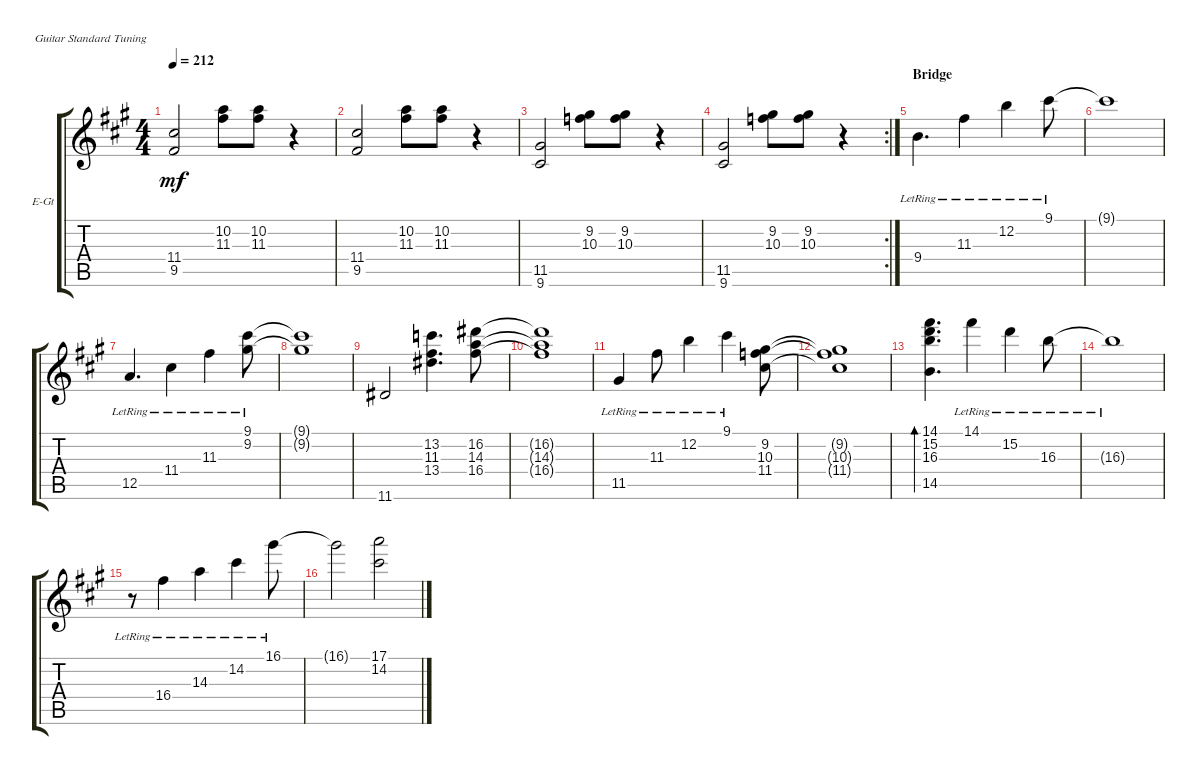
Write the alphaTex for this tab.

\defaultSystemsLayout 4
\bracketExtendMode groupsimilarinstruments
\firstSystemTrackNameOrientation horizontal
\otherSystemsTrackNameOrientation horizontal
\track ("Electric Guitar" "E-Gt") {instrument overdrivenguitar}
\staff {score tabs}
\tuning (E4 B3 G3 D3 A2 E2)
\ts (4 4)
\tempo 212
\clef g2
\ks f#minor
(9.5 11.4).2{dy mf} (11.3 10.2).8 (11.3 10.2).8 r.4 |
(9.5 11.4).2 (11.3 10.2).8 (11.3 10.2).8 r.4 |
(9.6 11.5).2 (10.3 9.2).8 (10.3 9.2).8 r.4 |
\rc 2
(9.6 11.5).2 (10.3 9.2).8 (10.3 9.2).8 r.4 |
\section ("" "Bridge")
9.4{lr}.4{d} 11.3{lr}.4 12.2{lr}.4 9.1{lr}.8 |
9.1{t}.1 |
12.5{lr}.4{d} 11.4{lr}.4 11.3{lr}.4 (9.2{lr} 9.1{lr}).8 |
(9.2{t} 9.1{t}).1 |
11.6.2 (13.4 11.3 13.2).4{d} (16.2 14.3 16.4).8 |
(16.4{t} 14.3{t} 16.2{t}).1 |
11.5{lr}.4 11.3{lr}.8 12.2{lr}.4 9.1{lr}.4 (9.2 10.3 11.4).8 |
(9.2{t} 10.3{t} 11.4{t}).1 |
(14.5 16.3 15.2 14.1).4{d bd 476} 14.1{lr}.4 15.2{lr}.4 16.3{lr}.8 |
16.3{lr t}.1 |
r.8 16.4{lr}.4 14.3{lr}.4 14.2{lr}.4 16.1{lr}.8 |
16.1{t}.2 (17.1 14.2).2
